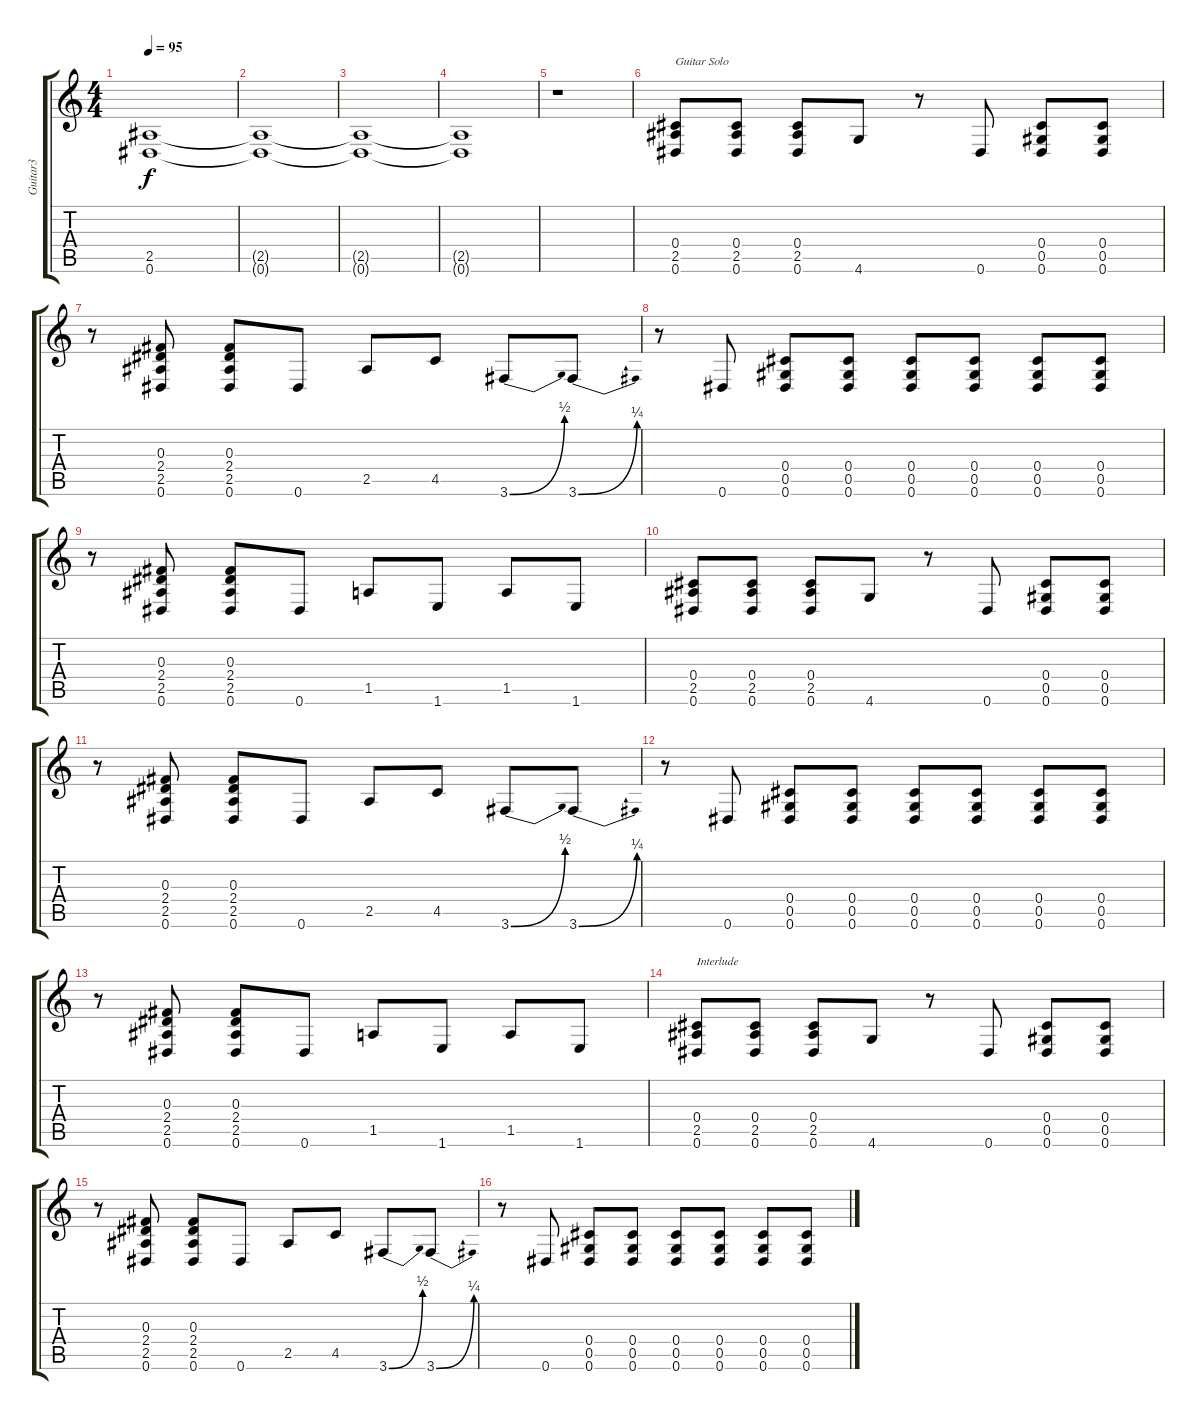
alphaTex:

\track ("Guitar3" "Guitar3") {instrument overdrivenguitar}
\staff {score tabs}
\tuning (Eb4 Bb3 Gb3 Db3 Ab2 Eb2) {hide}
\ts (4 4)
\tempo 95
\clef g2
\ks c
(2.5{t} 0.6{t}).1{dy f} |
(2.5{t} 0.6{t}).1 |
(2.5{t} 0.6{t}).1 |
(2.5{t} 0.6{t}).1 |
r.1 |
(0.4 2.5 0.6).8{txt "Guitar Solo"} (0.4 2.5 0.6).8 (0.4 2.5 0.6).8 4.6.8 r.8 0.6.8 (0.4 0.5 0.6).8 (0.4 0.5 0.6).8 |
r.8 (0.3 2.4 2.5 0.6).8 (0.3 2.4 2.5 0.6).8 0.6.8 2.5.8 4.5.8 3.6{be (bend 0 0 60 2)}.8 3.6{be (bend 0 0 60 1)}.8 |
r.8 0.6.8 (0.4 0.5 0.6).8 (0.4 0.5 0.6).8 (0.4 0.5 0.6).8 (0.4 0.5 0.6).8 (0.4 0.5 0.6).8 (0.4 0.5 0.6).8 |
r.8 (0.3 2.4 2.5 0.6).8 (0.3 2.4 2.5 0.6).8 0.6.8 1.5.8 1.6.8 1.5.8 1.6.8 |
(0.4 2.5 0.6).8 (0.4 2.5 0.6).8 (0.4 2.5 0.6).8 4.6.8 r.8 0.6.8 (0.4 0.5 0.6).8 (0.4 0.5 0.6).8 |
r.8 (0.3 2.4 2.5 0.6).8 (0.3 2.4 2.5 0.6).8 0.6.8 2.5.8 4.5.8 3.6{be (bend 0 0 60 2)}.8 3.6{be (bend 0 0 60 1)}.8 |
r.8 0.6.8 (0.4 0.5 0.6).8 (0.4 0.5 0.6).8 (0.4 0.5 0.6).8 (0.4 0.5 0.6).8 (0.4 0.5 0.6).8 (0.4 0.5 0.6).8 |
r.8 (0.3 2.4 2.5 0.6).8 (0.3 2.4 2.5 0.6).8 0.6.8 1.5.8 1.6.8 1.5.8 1.6.8 |
(0.4 2.5 0.6).8{txt "Interlude"} (0.4 2.5 0.6).8 (0.4 2.5 0.6).8 4.6.8 r.8 0.6.8 (0.4 0.5 0.6).8 (0.4 0.5 0.6).8 |
r.8 (0.3 2.4 2.5 0.6).8 (0.3 2.4 2.5 0.6).8 0.6.8 2.5.8 4.5.8 3.6{be (bend 0 0 60 2)}.8 3.6{be (bend 0 0 60 1)}.8 |
r.8 0.6.8 (0.4 0.5 0.6).8 (0.4 0.5 0.6).8 (0.4 0.5 0.6).8 (0.4 0.5 0.6).8 (0.4 0.5 0.6).8 (0.4 0.5 0.6).8
